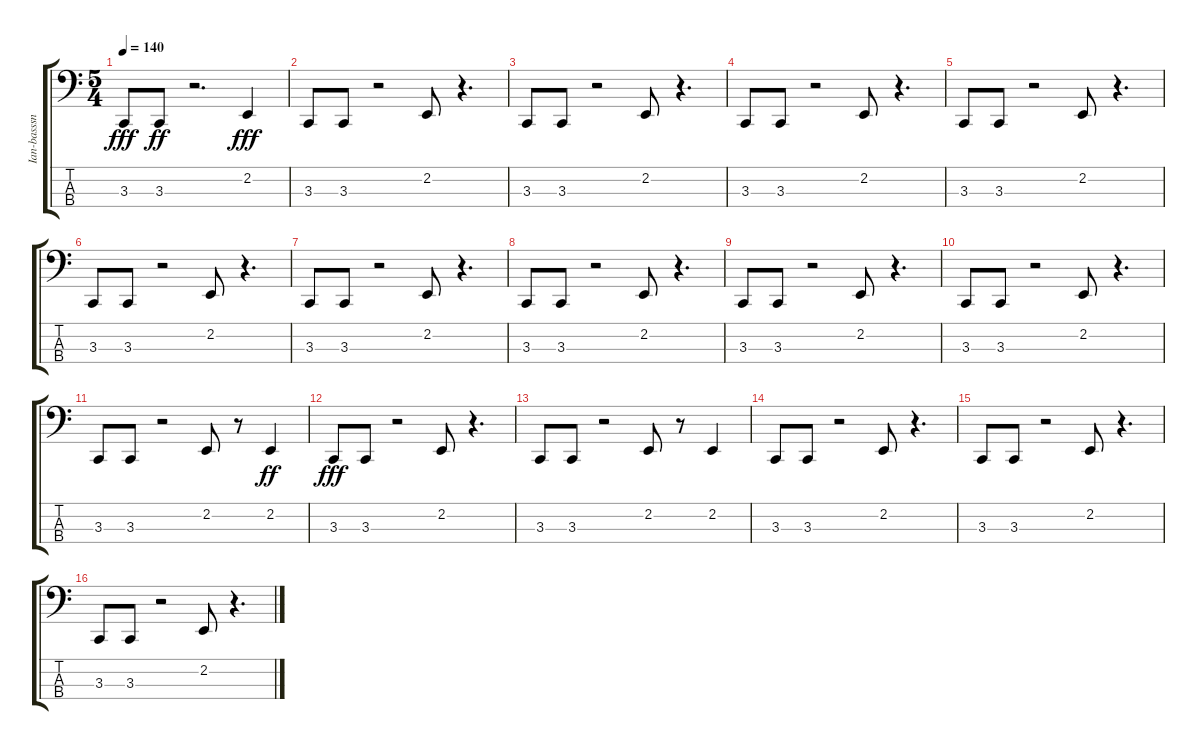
\track ("Ian-basssnare" "Ian-basssn") {instrument acousticgrandpiano}
\staff {score tabs}
\tuning (G2 D2 A1 E1) {hide}
\ts (5 4)
\tempo 140
\clef f4
\ks c
3.3.8{dy fff} 3.3.8{dy ff} r.2{d} 2.2.4{dy fff} |
3.3.8 3.3.8 r.2 2.2.8 r.4{d} |
3.3.8 3.3.8 r.2 2.2.8 r.4{d} |
3.3.8 3.3.8 r.2 2.2.8 r.4{d} |
3.3.8 3.3.8 r.2 2.2.8 r.4{d} |
3.3.8 3.3.8 r.2 2.2.8 r.4{d} |
3.3.8 3.3.8 r.2 2.2.8 r.4{d} |
3.3.8 3.3.8 r.2 2.2.8 r.4{d} |
3.3.8 3.3.8 r.2 2.2.8 r.4{d} |
3.3.8 3.3.8 r.2 2.2.8 r.4{d} |
3.3.8 3.3.8 r.2 2.2.8 r.8 2.2.4{dy ff} |
3.3.8{dy fff} 3.3.8 r.2 2.2.8 r.4{d} |
3.3.8 3.3.8 r.2 2.2.8 r.8 2.2.4 |
3.3.8 3.3.8 r.2 2.2.8 r.4{d} |
3.3.8 3.3.8 r.2 2.2.8 r.4{d} |
3.3.8 3.3.8 r.2 2.2.8 r.4{d}
